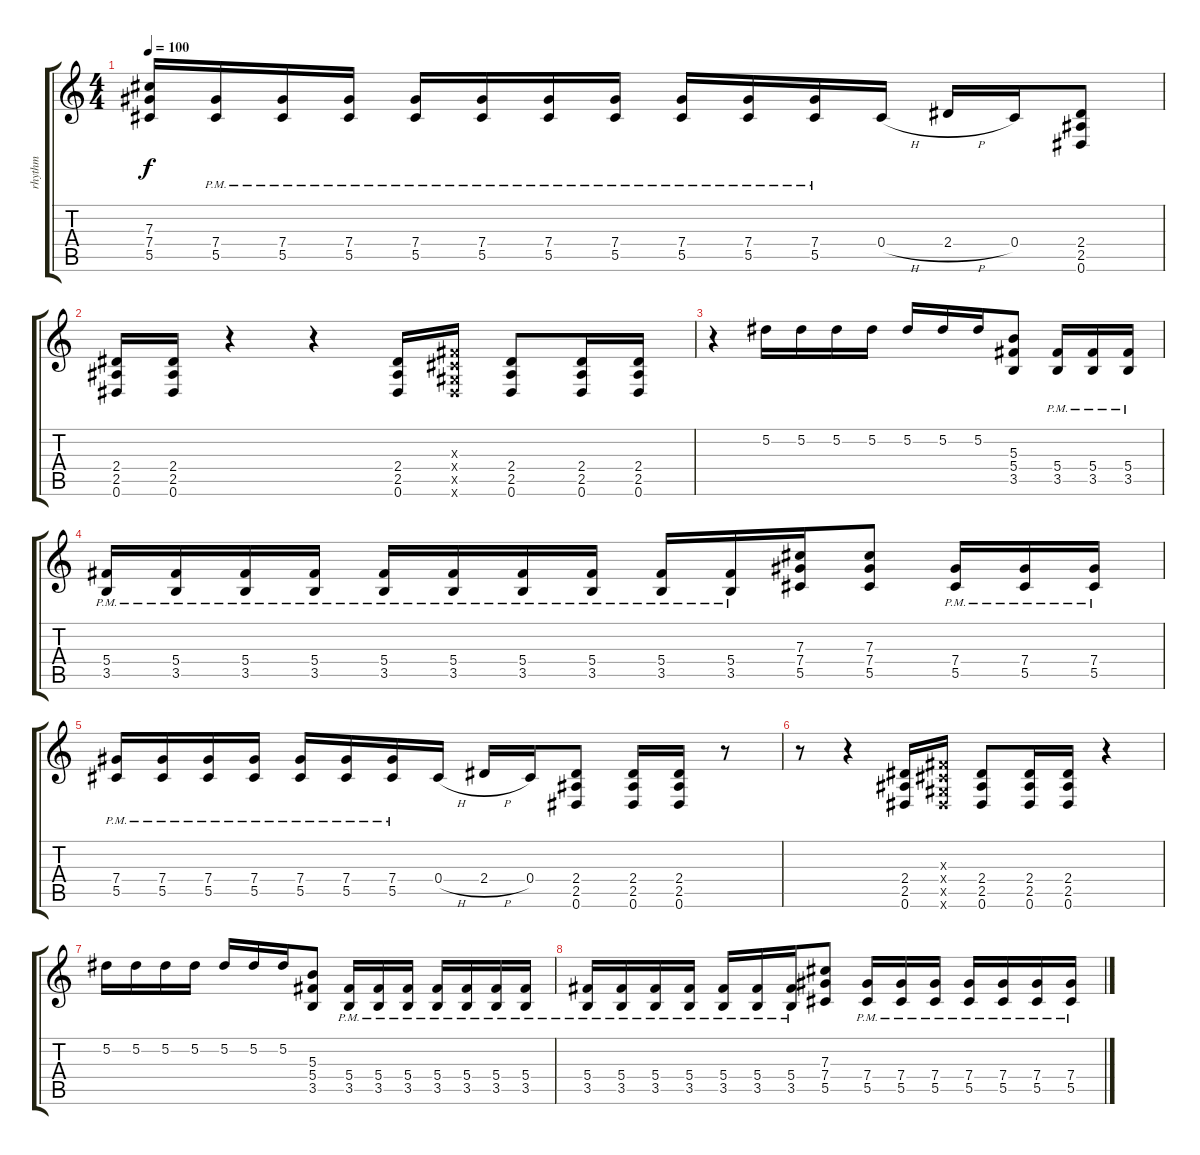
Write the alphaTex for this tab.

\track ("rhythm" "rhythm") {instrument distortionguitar}
\staff {score tabs}
\tuning (Eb4 Bb3 Gb3 Db3 Ab2 Eb2) {hide}
\ts (4 4)
\tempo 100
\clef g2
\ks c
(7.3 7.4 5.5).16{dy f} (7.4{pm} 5.5{pm}).16 (7.4{pm} 5.5{pm}).16 (7.4{pm} 5.5{pm}).16 (7.4{pm} 5.5{pm}).16 (7.4{pm} 5.5{pm}).16 (7.4{pm} 5.5{pm}).16 (7.4{pm} 5.5{pm}).16 (7.4{pm} 5.5{pm}).16 (7.4{pm} 5.5{pm}).16 (7.4{pm} 5.5{pm}).16 0.4{h}.16 2.4{h}.16 0.4.16 (2.4 2.5 0.6).8 |
(2.4 2.5 0.6).16 (2.4 2.5 0.6).16 r.4 r.4 (2.4 2.5 0.6).16 (0.3{x} 0.4{x} 0.5{x} 0.6{x}).16 (2.4 2.5 0.6).8 (2.4 2.5 0.6).16 (2.4 2.5 0.6).16 |
r.4 5.2.16 5.2.16 5.2.16 5.2.16 5.2.16 5.2.16 5.2.16 (5.3 5.4 3.5).8 (5.4{pm} 3.5{pm}).16 (5.4{pm} 3.5{pm}).16 (5.4{pm} 3.5{pm}).16 |
(5.4{pm} 3.5{pm}).16 (5.4{pm} 3.5{pm}).16 (5.4{pm} 3.5{pm}).16 (5.4{pm} 3.5{pm}).16 (5.4{pm} 3.5{pm}).16 (5.4{pm} 3.5{pm}).16 (5.4{pm} 3.5{pm}).16 (5.4{pm} 3.5{pm}).16 (5.4{pm} 3.5{pm}).16 (5.4 3.5{pm}).16 (7.3 7.4 5.5).16 (7.3 7.4 5.5).8 (7.4{pm} 5.5{pm}).16 (7.4{pm} 5.5{pm}).16 (7.4{pm} 5.5{pm}).16 |
(7.4{pm} 5.5{pm}).16 (7.4{pm} 5.5{pm}).16 (7.4{pm} 5.5{pm}).16 (7.4{pm} 5.5{pm}).16 (7.4{pm} 5.5{pm}).16 (7.4{pm} 5.5{pm}).16 (7.4{pm} 5.5).16 0.4{h}.16 2.4{h}.16 0.4.16 (2.4 2.5 0.6).8 (2.4 2.5 0.6).16 (2.4 2.5 0.6).16 r.8 |
r.8 r.4 (2.4 2.5 0.6).16 (0.3{x} 0.4{x} 0.5{x} 0.6{x}).16 (2.4 2.5 0.6).8 (2.4 2.5 0.6).16 (2.4 2.5 0.6).16 r.4 |
5.2.16 5.2.16 5.2.16 5.2.16 5.2.16 5.2.16 5.2.16 (5.3 5.4 3.5).8 (5.4{pm} 3.5{pm}).16 (5.4{pm} 3.5{pm}).16 (5.4{pm} 3.5{pm}).16 (5.4{pm} 3.5{pm}).16 (5.4{pm} 3.5{pm}).16 (5.4{pm} 3.5{pm}).16 (5.4{pm} 3.5{pm}).16 |
(5.4{pm} 3.5{pm}).16 (5.4{pm} 3.5{pm}).16 (5.4{pm} 3.5{pm}).16 (5.4{pm} 3.5{pm}).16 (5.4{pm} 3.5{pm}).16 (5.4{pm} 3.5{pm}).16 (5.4{pm} 3.5).16 (7.3 7.4 5.5).8 (7.4{pm} 5.5{pm}).16 (7.4{pm} 5.5{pm}).16 (7.4{pm} 5.5{pm}).16 (7.4{pm} 5.5{pm}).16 (7.4{pm} 5.5{pm}).16 (7.4{pm} 5.5{pm}).16 (7.4{pm} 5.5{pm}).16
